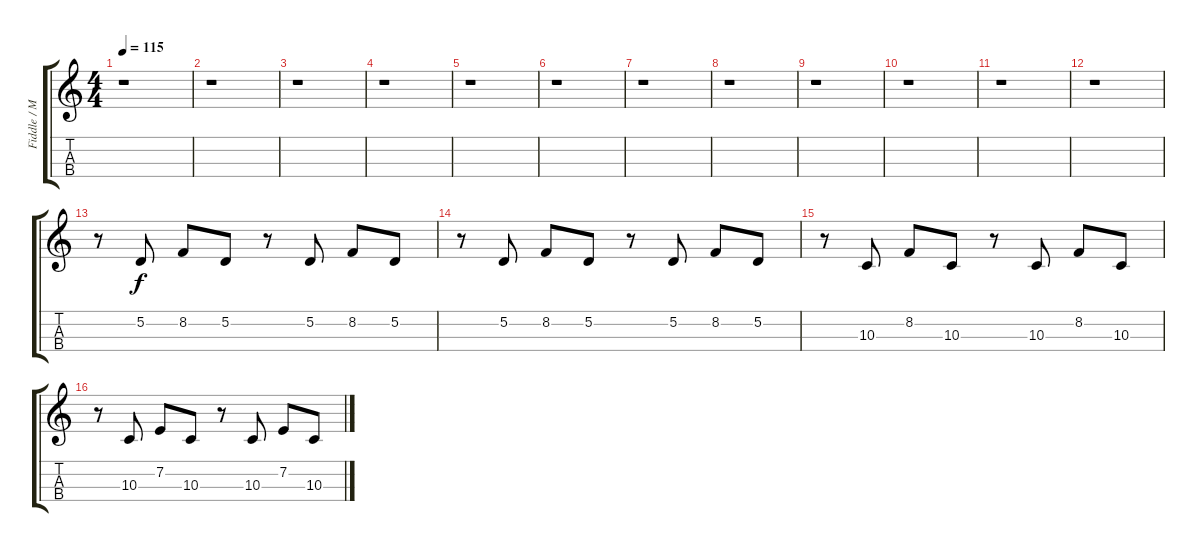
\track ("Fiddle / Mandolin " "Fiddle / M") {instrument violin}
\staff {score tabs}
\tuning (E4 A3 D3 G2) {hide}
\ts (4 4)
\tempo 115
\clef g2
\ks c
r.1{dy f} |
r.1 |
r.1 |
r.1 |
r.1 |
r.1 |
r.1 |
r.1 |
r.1 |
r.1 |
r.1 |
r.1 |
r.8{volume 9 instrument violin} 5.2.8 8.2.8 5.2.8 r.8 5.2.8 8.2.8 5.2.8 |
r.8 5.2.8 8.2.8 5.2.8 r.8 5.2.8 8.2.8 5.2.8 |
r.8 10.3.8 8.2.8 10.3.8 r.8 10.3.8 8.2.8 10.3.8 |
r.8 10.3.8 7.2.8 10.3.8 r.8 10.3.8 7.2.8 10.3.8
